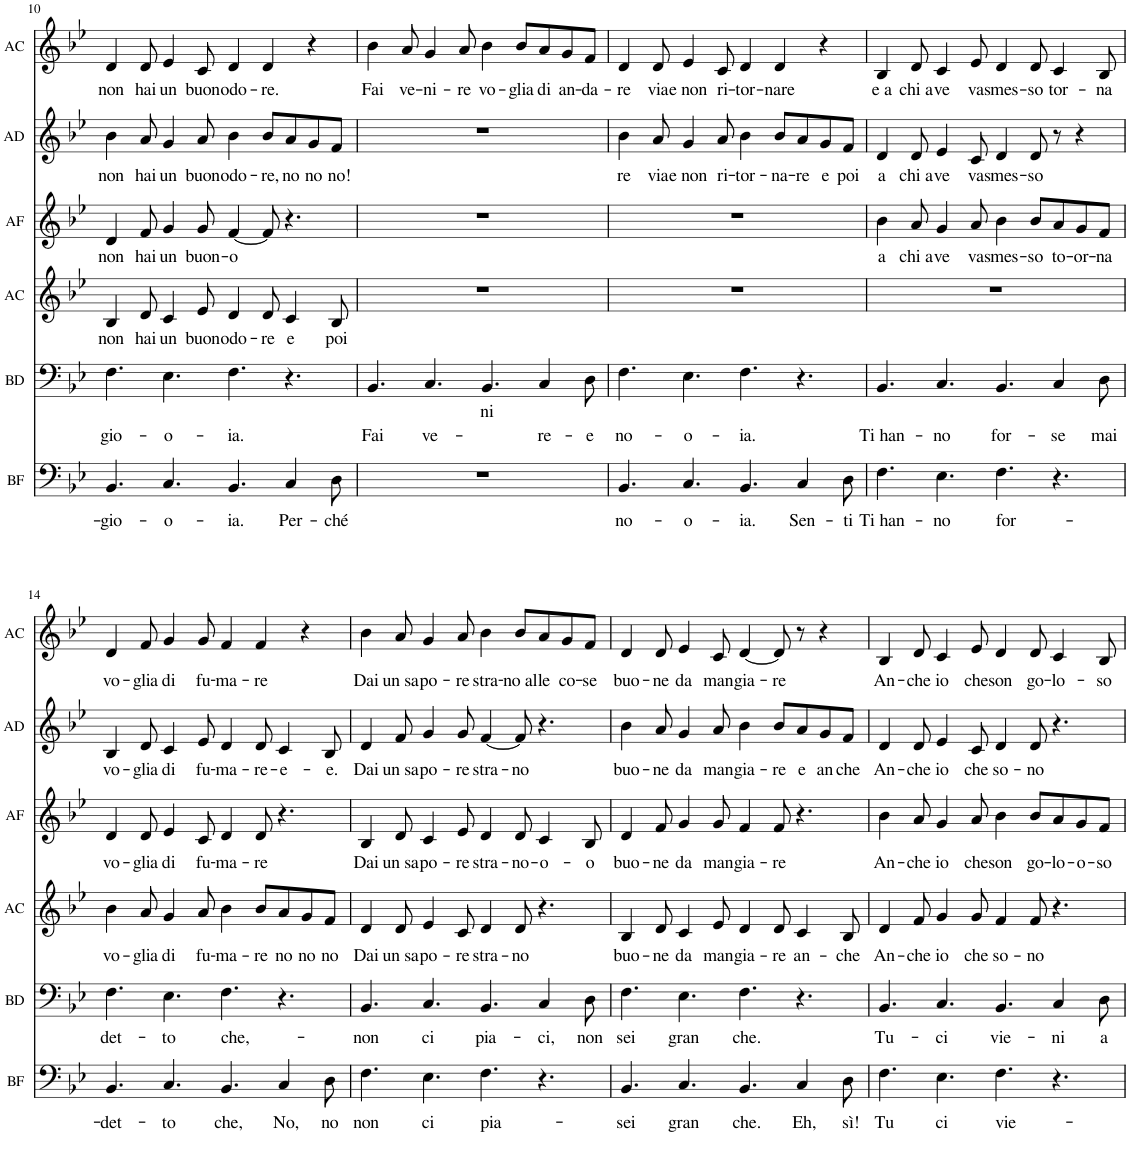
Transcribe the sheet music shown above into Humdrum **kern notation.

**kern	**text	**kern	**text	**kern	**text	**kern	**text	**kern	**text	**kern	**text
*part6	*part6	*part5	*part5	*part4	*part4	*part3	*part3	*part2	*part2	*part1	*part1
*staff6	*staff6	*staff5	*staff5	*staff4	*staff4	*staff3	*staff3	*staff2	*staff2	*staff1	*staff1
*I"Basso Facile	*	*I"Basso Difficile	*	*I"Alto Corto	*	*I"Alto Facile	*	*I"Alto Difficile	*	*I"Alto Cantante	*
*I'BF	*	*I'BD	*	*I'AC	*	*I'AF	*	*I'AD	*	*I'AC	*
!!LO:PB:g=z
*clefF4	*	*clefF4	*	*clefG2	*	*clefG2	*	*clefG2	*	*clefG2	*
*Trd7c12	*	*Trd7c12	*	*Trd4c7	*	*Trd4c7	*	*Trd4c7	*	*Trd4c7	*
*k[b-e-]	*	*k[b-e-]	*	*k[b-e-]	*	*k[b-e-]	*	*k[b-e-]	*	*k[b-e-]	*
*M6/4	*	*M6/4	*	*M6/4	*	*M6/4	*	*M6/4	*	*M6/4	*
=10	=10	=10	=10	=10	=10	=10	=10	=10	=10	=10	=10
!	!LO:LY:b	!	!LO:LY:b	!	!LO:LY:b	!	!LO:LY:b	!	!LO:LY:b	!	!LO:LY:b
4.BB-/	-gio-	4.F\	gio-	4B-/	non	4d/	non	4b-\	non	4d/	non
!	!	!	!	!	!LO:LY:b	!	!LO:LY:b	!	!LO:LY:b	!	!LO:LY:b
.	.	.	.	8d/	hai	8f/	hai	8a/	hai	8d/	hai
!	!LO:LY:b	!	!LO:LY:b	!	!LO:LY:b	!	!LO:LY:b	!	!LO:LY:b	!	!LO:LY:b
4.C/	-o-	4.E-\	-o-	4c/	un	4g/	un	4g/	un	4e-/	un
!	!	!	!	!	!LO:LY:b	!	!LO:LY:b	!	!LO:LY:b	!	!LO:LY:b
.	.	.	.	8e-/	buon	8g/	buon-	8a/	buon	8c/	buon
!	!LO:LY:b	!	!LO:LY:b	!	!LO:LY:b	!	!LO:LY:b	!	!LO:LY:b	!	!LO:LY:b
4.BB-/	-ia.	4.F\	-ia.	4d/	odo-	[4f/	-o	4b-\	odo-	4d/	odo-
!	!	!	!	!	!LO:LY:b	!	!	!	!LO:LY:b	!	!LO:LY:b
.	.	.	.	8d/	-re	8f/]	.	8b-/L	-re,	4d/	-re.
!	!LO:LY:b	!	!	!	!LO:LY:b	!	!	!	!LO:LY:b	!	!
4C/	Per-	4.r	.	4c/	e	4.r	.	8a/	no	.	.
!	!	!	!	!	!	!	!	!	!LO:LY:b	!	!
.	.	.	.	.	.	.	.	8g/	no	4r	.
!	!LO:LY:b	!	!	!	!LO:LY:b	!	!	!	!LO:LY:b	!	!
8D\	-ché	.	.	8B-/	poi	.	.	8f/J	no!	.	.
=11	=11	=11	=11	=11	=11	=11	=11	=11	=11	=11	=11
!	!	!	!LO:LY:b	!	!	!	!	!	!	!	!LO:LY:b
1.r	.	4.BB-/	Fai	1.r	.	1.r	.	1.r	.	4b-\	Fai
!	!	!	!	!	!	!	!	!	!	!	!LO:LY:b
.	.	.	.	.	.	.	.	.	.	8a/	ve-
!	!	!	!LO:LY:b	!	!	!	!	!	!	!	!LO:LY:b
.	.	4.C/	ve-	.	.	.	.	.	.	4g/	-ni-
!	!	!	!	!	!	!	!	!	!	!	!LO:LY:b
.	.	.	.	.	.	.	.	.	.	8a/	-re
!	!	!	!LO:LY:b	!	!	!	!	!	!	!	!LO:LY:b
.	.	4.BB-/	-ni	.	.	.	.	.	.	4b-\	vo-
!	!	!	!	!	!	!	!	!	!	!	!LO:LY:b
.	.	.	.	.	.	.	.	.	.	8b-/L	-glia
!	!	!	!LO:LY:b	!	!	!	!	!	!	!	!LO:LY:b
.	.	4C/	re-	.	.	.	.	.	.	8a/	di
!	!	!	!	!	!	!	!	!	!	!	!LO:LY:b
.	.	.	.	.	.	.	.	.	.	8g/	an-
!	!	!	!LO:LY:b	!	!	!	!	!	!	!	!LO:LY:b
.	.	8D\	-e	.	.	.	.	.	.	8f/J	-da-
=12	=12	=12	=12	=12	=12	=12	=12	=12	=12	=12	=12
!	!LO:LY:b	!	!LO:LY:b	!	!	!	!	!	!LO:LY:b	!	!LO:LY:b
4.BB-/	no-	4.F\	no-	1.r	.	1.r	.	4b-\	re	4d/	-re
!	!	!	!	!	!	!	!	!	!LO:LY:b	!	!LO:LY:b
.	.	.	.	.	.	.	.	8a/	via	8d/	via
!	!LO:LY:b	!	!LO:LY:b	!	!	!	!	!	!LO:LY:b	!	!LO:LY:b
4.C/	-o-	4.E-\	-o-	.	.	.	.	4g/	e non	4e-/	e non
!	!	!	!	!	!	!	!	!	!LO:LY:b	!	!LO:LY:b
.	.	.	.	.	.	.	.	8a/	ri-	8c/	ri-
!	!LO:LY:b	!	!LO:LY:b	!	!	!	!	!	!LO:LY:b	!	!LO:LY:b
4.BB-/	-ia.	4.F\	-ia.	.	.	.	.	4b-\	-tor-	4d/	-tor-
!	!	!	!	!	!	!	!	!	!LO:LY:b	!	!LO:LY:b
.	.	.	.	.	.	.	.	8b-/L	-na-	4d/	-nare
!	!LO:LY:b	!	!	!	!	!	!	!	!LO:LY:b	!	!
4C/	Sen-	4.r	.	.	.	.	.	8a/	-re	.	.
!	!	!	!	!	!	!	!	!	!LO:LY:b	!	!
.	.	.	.	.	.	.	.	8g/	e	4r	.
!	!LO:LY:b	!	!	!	!	!	!	!	!LO:LY:b	!	!
8D\	-ti	.	.	.	.	.	.	8f/J	poi	.	.
=13	=13	=13	=13	=13	=13	=13	=13	=13	=13	=13	=13
!	!LO:LY:b	!	!LO:LY:b	!	!	!	!LO:LY:b	!	!LO:LY:b	!	!LO:LY:b
4.F\	Ti han-	4.BB-/	Ti han-	1.r	.	4b-\	a	4d/	a	4B-/	e a
!	!	!	!	!	!	!	!LO:LY:b	!	!LO:LY:b	!	!LO:LY:b
.	.	.	.	.	.	8a/	chi a-	8d/	chi a-	8d/	chi a-
!	!LO:LY:b	!	!LO:LY:b	!	!	!	!LO:LY:b	!	!LO:LY:b	!	!LO:LY:b
4.E-\	-no	4.C/	-no	.	.	4g/	-ve	4e-/	-ve	4c/	-ve
!	!	!	!	!	!	!	!LO:LY:b	!	!LO:LY:b	!	!LO:LY:b
.	.	.	.	.	.	8a/	va	8c/	va	8e-/	va
!	!LO:LY:b	!	!LO:LY:b	!	!	!	!LO:LY:b	!	!LO:LY:b	!	!LO:LY:b
4.F\	for-	4.BB-/	for-	.	.	4b-\	smes-	4d/	smes-	4d/	smes-
!	!	!	!	!	!	!	!LO:LY:b	!	!LO:LY:b	!	!LO:LY:b
.	.	.	.	.	.	8b-/L	-so	8d/	-so	8d/	-so
!	!	!	!LO:LY:b	!	!	!	!LO:LY:b	!	!	!	!LO:LY:b
4.r	.	4C/	-se	.	.	8a/	to-	8r	.	4c/	tor-
!	!	!	!	!	!	!	!LO:LY:b	!	!	!	!
.	.	.	.	.	.	8g/	-or-	4r	.	.	.
!	!	!	!LO:LY:b	!	!	!	!LO:LY:b	!	!	!	!LO:LY:b
.	.	8D\	mai	.	.	8f/J	-na	.	.	8B-/	-na
!!LO:LB:g=z
=14	=14	=14	=14	=14	=14	=14	=14	=14	=14	=14	=14
!	!LO:LY:b	!	!LO:LY:b	!	!LO:LY:b	!	!LO:LY:b	!	!LO:LY:b	!	!LO:LY:b
4.BB-/	det-	4.F\	det-	4b-\	vo-	4d/	vo-	4B-/	vo-	4d/	vo-
!	!	!	!	!	!LO:LY:b	!	!LO:LY:b	!	!LO:LY:b	!	!LO:LY:b
.	.	.	.	8a/	-glia	8d/	-glia	8d/	-glia	8f/	-glia
!	!LO:LY:b	!	!LO:LY:b	!	!LO:LY:b	!	!LO:LY:b	!	!LO:LY:b	!	!LO:LY:b
4.C/	-to	4.E-\	-to	4g/	di	4e-/	di	4c/	di	4g/	di
!	!	!	!	!	!LO:LY:b	!	!LO:LY:b	!	!LO:LY:b	!	!LO:LY:b
.	.	.	.	8a/	fu-	8c/	fu-	8e-/	fu-	8g/	fu-
!	!LO:LY:b	!	!LO:LY:b	!	!LO:LY:b	!	!LO:LY:b	!	!LO:LY:b	!	!LO:LY:b
4.BB-/	che,	4.F\	che,-	4b-\	-ma-	4d/	-ma-	4d/	-ma-	4f/	-ma-
!	!	!	!	!	!LO:LY:b	!	!LO:LY:b	!	!LO:LY:b	!	!LO:LY:b
.	.	.	.	8b-/L	-re	8d/	-re	8d/	-re-	4f/	-re
!	!LO:LY:b	!	!	!	!LO:LY:b	!	!	!	!LO:LY:b	!	!
4C/	No,	4.r	.	8a/	no	4.r	.	4c/	-e-	.	.
!	!	!	!	!	!LO:LY:b	!	!	!	!	!	!
.	.	.	.	8g/	no	.	.	.	.	4r	.
!	!LO:LY:b	!	!	!	!LO:LY:b	!	!	!	!LO:LY:b	!	!
8D\	no	.	.	8f/J	no	.	.	8B-/	-e.	.	.
=15	=15	=15	=15	=15	=15	=15	=15	=15	=15	=15	=15
!	!LO:LY:b	!	!LO:LY:b	!	!LO:LY:b	!	!LO:LY:b	!	!LO:LY:b	!	!LO:LY:b
4.F\	non	4.BB-/	non	4d/	Dai	4B-/	Dai	4d/	Dai	4b-\	Dai
!	!	!	!	!	!LO:LY:b	!	!LO:LY:b	!	!LO:LY:b	!	!LO:LY:b
.	.	.	.	8d/	un sa-	8d/	un sa-	8f/	un sa-	8a/	un sa-
!	!LO:LY:b	!	!LO:LY:b	!	!LO:LY:b	!	!LO:LY:b	!	!LO:LY:b	!	!LO:LY:b
4.E-\	ci	4.C/	ci	4e-/	-po-	4c/	-po-	4g/	-po-	4g/	-po-
!	!	!	!	!	!LO:LY:b	!	!LO:LY:b	!	!LO:LY:b	!	!LO:LY:b
.	.	.	.	8c/	-re	8e-/	-re	8g/	-re	8a/	-re
!	!LO:LY:b	!	!LO:LY:b	!	!LO:LY:b	!	!LO:LY:b	!	!LO:LY:b	!	!LO:LY:b
4.F\	pia-	4.BB-/	pia-	4d/	stra-	4d/	stra-	[4f/	stra-	4b-\	stra-
!	!	!	!	!	!LO:LY:b	!	!LO:LY:b	!	!LO:LY:b	!	!LO:LY:b
.	.	.	.	8d/	-no	8d/	-no-	8f/]	-no	8b-/L	-no al-
!	!	!	!LO:LY:b	!	!	!	!LO:LY:b	!	!	!	!LO:LY:b
4.r	.	4C/	-ci,	4.r	.	4c/	-o-	4.r	.	8a/	-le
!	!	!	!	!	!	!	!	!	!	!	!LO:LY:b
.	.	.	.	.	.	.	.	.	.	8g/	co-
!	!	!	!LO:LY:b	!	!	!	!LO:LY:b	!	!	!	!LO:LY:b
.	.	8D\	non	.	.	8B-/	-o	.	.	8f/J	-se
=16	=16	=16	=16	=16	=16	=16	=16	=16	=16	=16	=16
!	!LO:LY:b	!	!LO:LY:b	!	!LO:LY:b	!	!LO:LY:b	!	!LO:LY:b	!	!LO:LY:b
4.BB-/	-sei	4.F\	sei	4B-/	buo-	4d/	buo-	4b-\	buo-	4d/	buo-
!	!	!	!	!	!LO:LY:b	!	!LO:LY:b	!	!LO:LY:b	!	!LO:LY:b
.	.	.	.	8d/	-ne	8f/	-ne	8a/	-ne	8d/	-ne
!	!LO:LY:b	!	!LO:LY:b	!	!LO:LY:b	!	!LO:LY:b	!	!LO:LY:b	!	!LO:LY:b
4.C/	gran	4.E-\	gran	4c/	da	4g/	da	4g/	da	4e-/	da
!	!	!	!	!	!LO:LY:b	!	!LO:LY:b	!	!LO:LY:b	!	!LO:LY:b
.	.	.	.	8e-/	man-	8g/	man-	8a/	man-	8c/	man-
!	!LO:LY:b	!	!LO:LY:b	!	!LO:LY:b	!	!LO:LY:b	!	!LO:LY:b	!	!LO:LY:b
4.BB-/	che.	4.F\	che.	4d/	-gia-	4f/	-gia-	4b-\	-gia-	[4d/	-gia-
!	!	!	!	!	!LO:LY:b	!	!LO:LY:b	!	!LO:LY:b	!	!LO:LY:b
.	.	.	.	8d/	-re	8f/	-re	8b-/L	-re	8d/]	-re
!	!LO:LY:b	!	!	!	!LO:LY:b	!	!	!	!LO:LY:b	!	!
4C/	Eh,	4.r	.	4c/	an-	4.r	.	8a/	e	8r	.
!	!	!	!	!	!	!	!	!	!LO:LY:b	!	!
.	.	.	.	.	.	.	.	8g/	an-	4r	.
!	!LO:LY:b	!	!	!	!LO:LY:b	!	!	!	!LO:LY:b	!	!
8D\	sì!	.	.	8B-/	-che	.	.	8f/J	-che	.	.
=17	=17	=17	=17	=17	=17	=17	=17	=17	=17	=17	=17
!	!LO:LY:b	!	!LO:LY:b	!	!LO:LY:b	!	!LO:LY:b	!	!LO:LY:b	!	!LO:LY:b
4.F\	Tu	4.BB-/	Tu-	4d/	An-	4b-\	An-	4d/	An-	4B-/	An-
!	!	!	!	!	!LO:LY:b	!	!LO:LY:b	!	!LO:LY:b	!	!LO:LY:b
.	.	.	.	8f/	-che	8a/	-che	8d/	-che	8d/	-che
!	!LO:LY:b	!	!LO:LY:b	!	!LO:LY:b	!	!LO:LY:b	!	!LO:LY:b	!	!LO:LY:b
4.E-\	ci	4.C/	-ci	4g/	io	4g/	io	4e-/	io	4c/	io
!	!	!	!	!	!LO:LY:b	!	!LO:LY:b	!	!LO:LY:b	!	!LO:LY:b
.	.	.	.	8g/	che	8a/	che	8c/	che	8e-/	che
!	!LO:LY:b	!	!LO:LY:b	!	!LO:LY:b	!	!LO:LY:b	!	!LO:LY:b	!	!LO:LY:b
4.F\	vie-	4.BB-/	vie-	4f/	so-	4b-\	son	4d/	so-	4d/	son
!	!	!	!	!	!LO:LY:b	!	!LO:LY:b	!	!LO:LY:b	!	!LO:LY:b
.	.	.	.	8f/	-no	8b-/L	go-	8d/	-no	8d/	go-
!	!	!	!LO:LY:b	!	!	!	!LO:LY:b	!	!	!	!LO:LY:b
4.r	.	4C/	-ni	4.r	.	8a/	-lo-	4.r	.	4c/	-lo-
!	!	!	!	!	!	!	!LO:LY:b	!	!	!	!
.	.	.	.	.	.	8g/	-o-	.	.	.	.
!	!	!	!LO:LY:b	!	!	!	!LO:LY:b	!	!	!	!LO:LY:b
.	.	8D\	a	.	.	8f/J	-so	.	.	8B-/	-so
=	=	=	=	=	=	=	=	=	=	=	=
*-	*-	*-	*-	*-	*-	*-	*-	*-	*-	*-	*-
